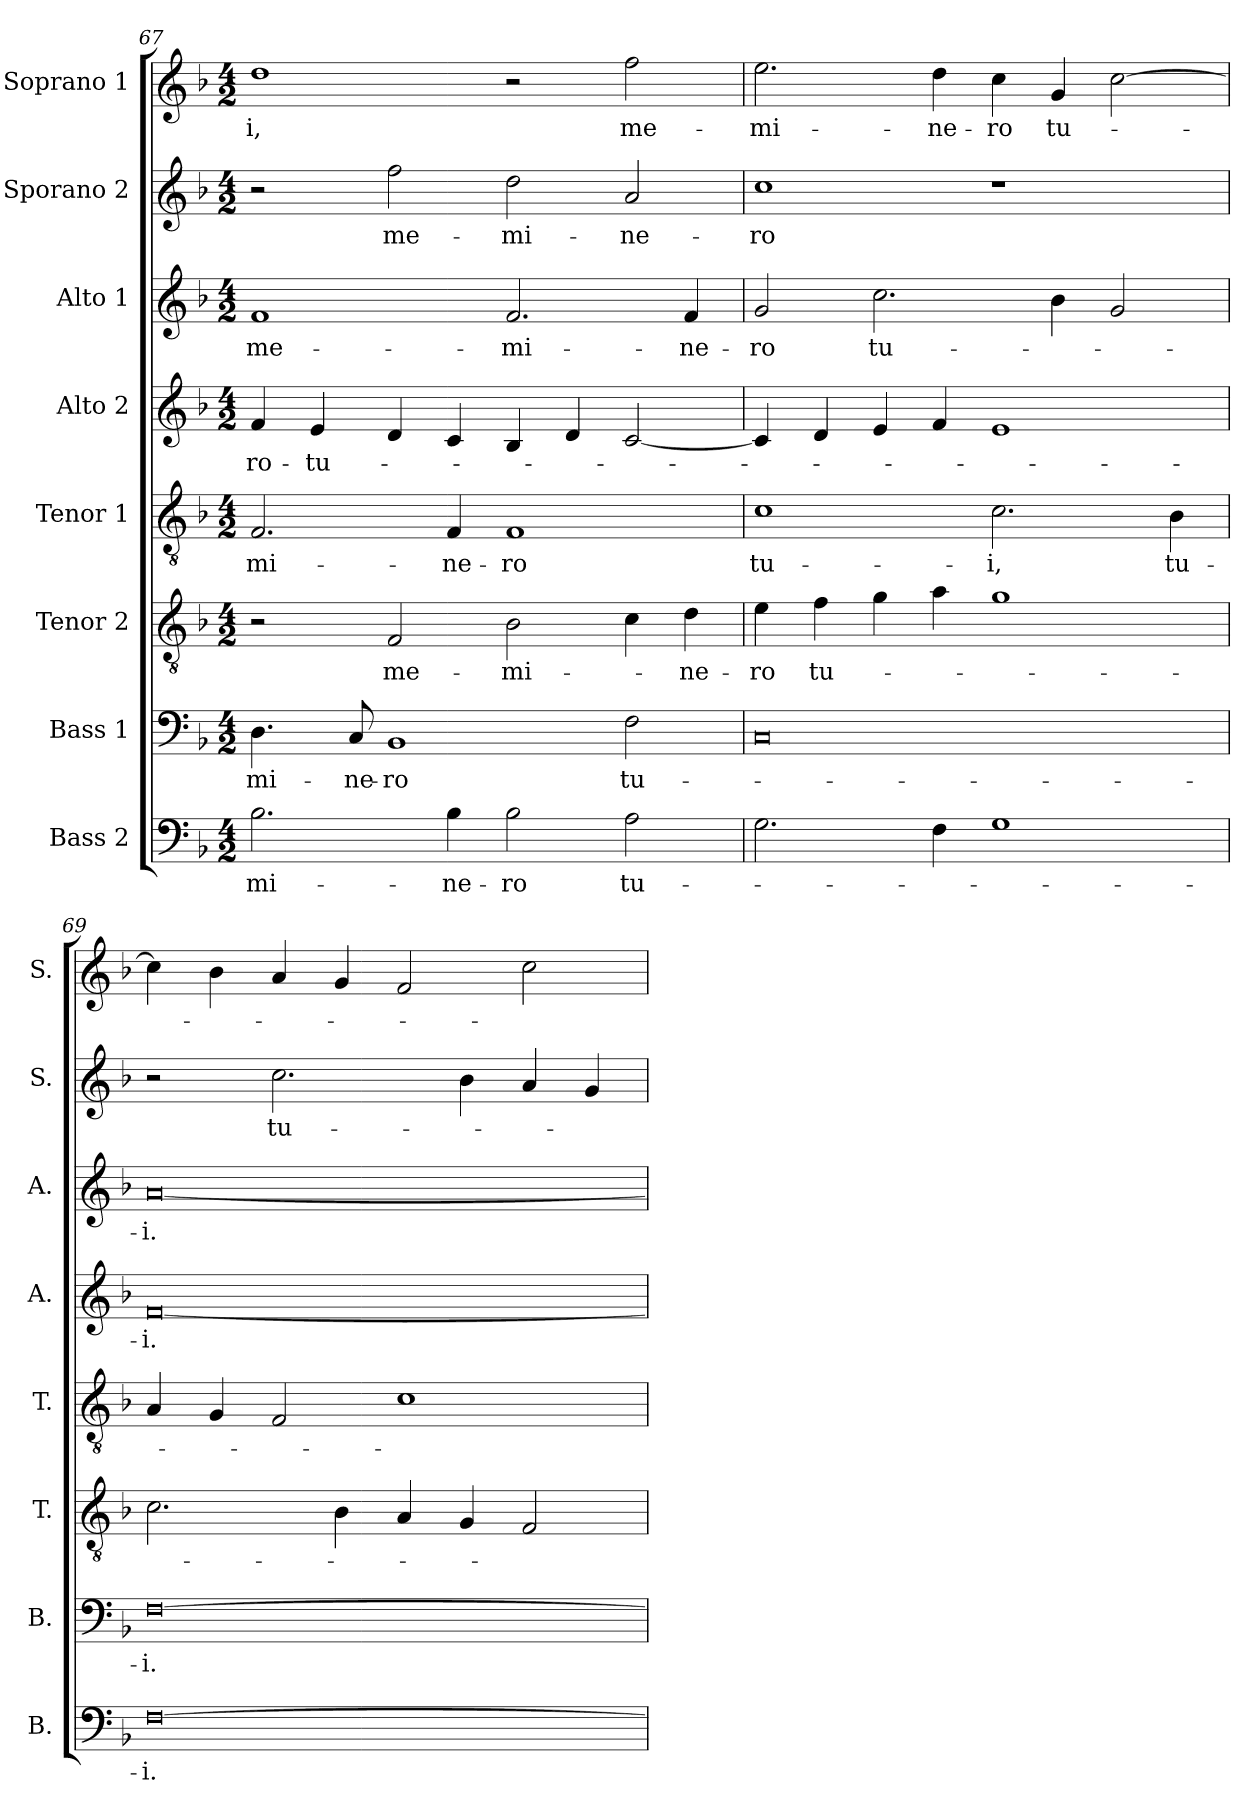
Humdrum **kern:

**kern	**text	**kern	**text	**kern	**text	**kern	**text	**kern	**text	**kern	**text	**kern	**text	**kern	**text
*part8	*part8	*part7	*part7	*part6	*part6	*part5	*part5	*part4	*part4	*part3	*part3	*part2	*part2	*part1	*part1
*staff8	*staff8	*staff7	*staff7	*staff6	*staff6	*staff5	*staff5	*staff4	*staff4	*staff3	*staff3	*staff2	*staff2	*staff1	*staff1
*I"Bass 2	*	*I"Bass 1	*	*I"Tenor 2	*	*I"Tenor 1	*	*I"Alto 2	*	*I"Alto 1	*	*I"Sporano 2	*	*I"Soprano 1	*
*I'B.	*	*I'B.	*	*I'T.	*	*I'T.	*	*I'A.	*	*I'A.	*	*I'S.	*	*I'S.	*
*clefF4	*	*clefF4	*	*clefGv2	*	*clefGv2	*	*clefG2	*	*clefG2	*	*clefG2	*	*clefG2	*
*	*	*	*	*ITrd7c12	*	*ITrd7c12	*	*	*	*	*	*	*	*	*
*k[b-]	*	*k[b-]	*	*k[b-]	*	*k[b-]	*	*k[b-]	*	*k[b-]	*	*k[b-]	*	*k[b-]	*
*F:	*	*F:	*	*F:	*	*F:	*	*F:	*	*F:	*	*F:	*	*F:	*
*M4/2	*	*M4/2	*	*M4/2	*	*M4/2	*	*M4/2	*	*M4/2	*	*M4/2	*	*M4/2	*
=67	=67	=67	=67	=67	=67	=67	=67	=67	=67	=67	=67	=67	=67	=67	=67
!	!LO:LY:b:color=#000000	!	!	!	!	!	!	!	!	!	!	!	!	!	!
!	!	!	!LO:LY:b:color=#000000	!	!	!	!	!	!	!	!	!	!	!	!
!	!	!	!	!	!	!	!LO:LY:b:color=#000000	!	!	!	!	!	!	!	!
!	!	!	!	!	!	!	!	!	!LO:LY:b:color=#000000	!	!	!	!	!	!
!	!	!	!	!	!	!	!	!	!	!	!LO:LY:b:color=#000000	!	!	!	!
!	!	!	!	!	!	!	!	!	!	!	!	!	!	!	!LO:LY:b:color=#000000
2.B-i\	-mi-	4.Di\	-mi-	2r	.	2.FFi/	-mi-	4fi/	-ro-	1fi	me-	2r	.	1ddi	-i,
!	!	!	!	!	!	!	!	!	!LO:LY:b:color=#000000	!	!	!	!	!	!
.	.	.	.	.	.	.	.	4ei/	-tu-	.	.	.	.	.	.
!	!	!	!LO:LY:b:color=#000000	!	!	!	!	!	!	!	!	!	!	!	!
.	.	8Ci/	-ne-	.	.	.	.	.	.	.	.	.	.	.	.
!	!	!	!LO:LY:b:color=#000000	!	!	!	!	!	!	!	!	!	!	!	!
!	!	!	!	!	!LO:LY:b:color=#000000	!	!	!	!	!	!	!	!	!	!
!	!	!	!	!	!	!	!	!	!	!	!	!	!LO:LY:b:color=#000000	!	!
.	.	1BB-i	-ro	2FFi/	me-	.	.	4di/	.	.	.	2ffi\	me-	.	.
!	!LO:LY:b:color=#000000	!	!	!	!	!	!	!	!	!	!	!	!	!	!
!	!	!	!	!	!	!	!LO:LY:b:color=#000000	!	!	!	!	!	!	!	!
4B-i\	-ne-	.	.	.	.	4FFi/	-ne-	4ci/	.	.	.	.	.	.	.
!	!LO:LY:b:color=#000000	!	!	!	!	!	!	!	!	!	!	!	!	!	!
!	!	!	!	!	!LO:LY:b:color=#000000	!	!	!	!	!	!	!	!	!	!
!	!	!	!	!	!	!	!LO:LY:b:color=#000000	!	!	!	!	!	!	!	!
!	!	!	!	!	!	!	!	!	!	!	!LO:LY:b:color=#000000	!	!	!	!
!	!	!	!	!	!	!	!	!	!	!	!	!	!LO:LY:b:color=#000000	!	!
2B-i\	-ro	.	.	2BB-i\	-mi-	1FFi	-ro	4B-i/	.	2.fi/	-mi-	2ddi\	-mi-	2r	.
.	.	.	.	.	.	.	.	4di/	.	.	.	.	.	.	.
!	!LO:LY:b:color=#000000	!	!	!	!	!	!	!	!	!	!	!	!	!	!
!	!	!	!LO:LY:b:color=#000000	!	!	!	!	!	!	!	!	!	!	!	!
!	!	!	!	!	!	!	!	!	!	!	!	!	!LO:LY:b:color=#000000	!	!
!	!	!	!	!	!	!	!	!	!	!	!	!	!	!	!LO:LY:b:color=#000000
2Ai\	tu-	2Fi\	tu-	4Ci\	.	.	.	[<2ci/	.	.	.	2ai/	-ne-	2ffi\	me-
!	!	!	!	!	!LO:LY:b:color=#000000	!	!	!	!	!	!	!	!	!	!
!	!	!	!	!	!	!	!	!	!	!	!LO:LY:b:color=#000000	!	!	!	!
.	.	.	.	4Di\	-ne-	.	.	.	.	4fi/	-ne-	.	.	.	.
=68	=68	=68	=68	=68	=68	=68	=68	=68	=68	=68	=68	=68	=68	=68	=68
!	!	!	!	!	!LO:LY:b:color=#000000	!	!	!	!	!	!	!	!	!	!
!	!	!	!	!	!	!	!LO:LY:b:color=#000000	!	!	!	!	!	!	!	!
!	!	!	!	!	!	!	!	!	!	!	!LO:LY:b:color=#000000	!	!	!	!
!	!	!	!	!	!	!	!	!	!	!	!	!	!LO:LY:b:color=#000000	!	!
!	!	!	!	!	!	!	!	!	!	!	!	!	!	!	!LO:LY:b:color=#000000
2.Gi\	.	0Ci	.	4Ei\	-ro	1Ci	tu-	4ci/]	.	2gi/	-ro	1cci	-ro	2.eei\	-mi-
!	!	!	!	!	!LO:LY:b:color=#000000	!	!	!	!	!	!	!	!	!	!
.	.	.	.	4Fi\	tu-	.	.	4di/	.	.	.	.	.	.	.
!	!	!	!	!	!	!	!	!	!	!	!LO:LY:b:color=#000000	!	!	!	!
.	.	.	.	4Gi\	.	.	.	4ei/	.	2.cci\	tu-	.	.	.	.
!	!	!	!	!	!	!	!	!	!	!	!	!	!	!	!LO:LY:b:color=#000000
4Fi\	.	.	.	4Ai\	.	.	.	4fi/	.	.	.	.	.	4ddi\	-ne-
!	!	!	!	!	!	!	!LO:LY:b:color=#000000	!	!	!	!	!	!	!	!
!	!	!	!	!	!	!	!	!	!	!	!	!	!	!	!LO:LY:b:color=#000000
1Gi	.	.	.	1Gi	.	2.Ci\	-i,	1ei	.	.	.	1r	.	4cci\	-ro
!	!	!	!	!	!	!	!	!	!	!	!	!	!	!	!LO:LY:b:color=#000000
.	.	.	.	.	.	.	.	.	.	4b-i\	.	.	.	4gi/	tu-
.	.	.	.	.	.	.	.	.	.	2gi/	.	.	.	[>2cci\	.
!	!	!	!	!	!	!	!LO:LY:b:color=#000000	!	!	!	!	!	!	!	!
.	.	.	.	.	.	4BB-i\	tu-	.	.	.	.	.	.	.	.
=69	=69	=69	=69	=69	=69	=69	=69	=69	=69	=69	=69	=69	=69	=69	=69
!	!LO:LY:b:color=#000000	!	!	!	!	!	!	!	!	!	!	!	!	!	!
!	!	!	!LO:LY:b:color=#000000	!	!	!	!	!	!	!	!	!	!	!	!
!	!	!	!	!	!	!	!	!	!LO:LY:b:color=#000000	!	!	!	!	!	!
!	!	!	!	!	!	!	!	!	!	!	!LO:LY:b:color=#000000	!	!	!	!
[>0Fi	-i.	[>0Fi	-i.	2.Ci\	.	4AAi/	.	[<0fi	-i.	[<0ai	-i.	2r	.	4cci\]	.
.	.	.	.	.	.	4GGi/	.	.	.	.	.	.	.	4b-i\	.
!	!	!	!	!	!	!	!	!	!	!	!	!	!LO:LY:b:color=#000000	!	!
.	.	.	.	.	.	2FFi/	.	.	.	.	.	2.cci\	tu-	4ai/	.
.	.	.	.	4BB-i\	.	.	.	.	.	.	.	.	.	4gi/	.
.	.	.	.	4AAi/	.	1Ci	.	.	.	.	.	.	.	2fi/	.
.	.	.	.	4GGi/	.	.	.	.	.	.	.	4b-i\	.	.	.
.	.	.	.	2FFi/	.	.	.	.	.	.	.	4ai/	.	2cci\	.
.	.	.	.	.	.	.	.	.	.	.	.	4gi/	.	.	.
=	=	=	=	=	=	=	=	=	=	=	=	=	=	=	=
*-	*-	*-	*-	*-	*-	*-	*-	*-	*-	*-	*-	*-	*-	*-	*-
